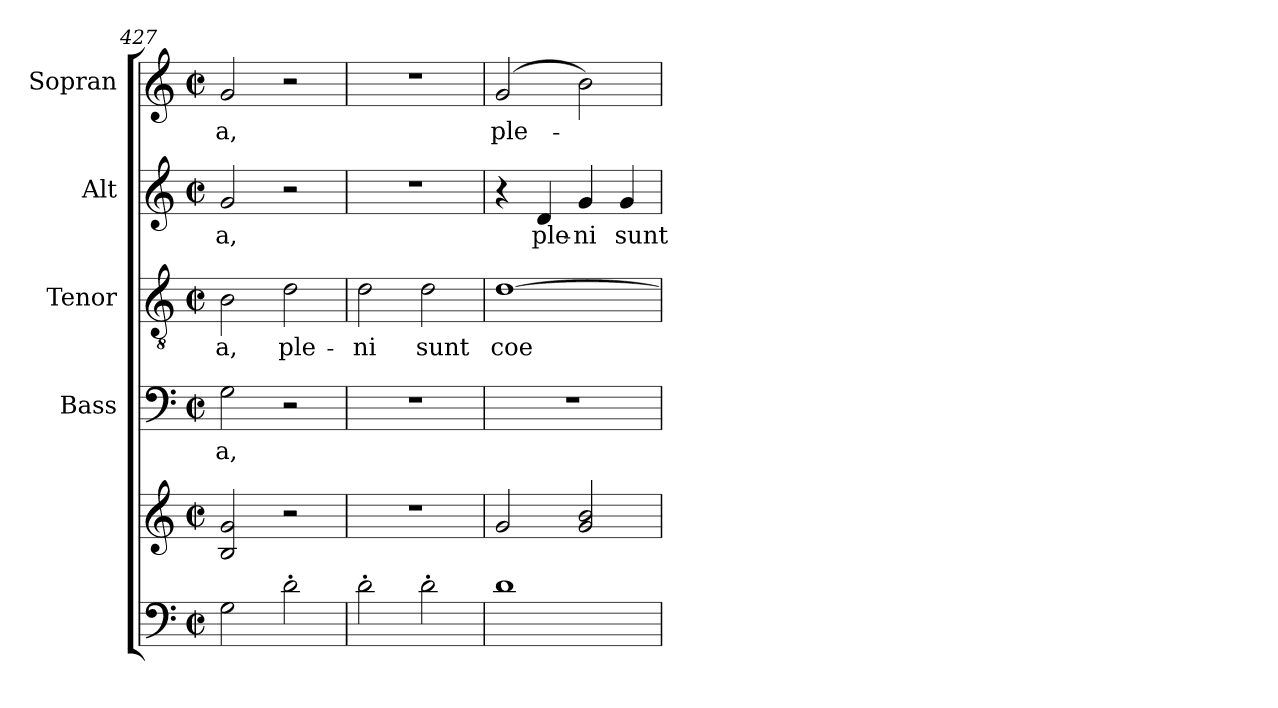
**kern	**kern	**kern	**text	**kern	**text	**kern	**text	**kern	**text
*part5	*part5	*part4	*part4	*part3	*part3	*part2	*part2	*part1	*part1
*staff6	*staff5	*staff4	*staff4	*staff3	*staff3	*staff2	*staff2	*staff1	*staff1
*	*	*I"Bass	*	*I"Tenor	*	*I"Alt	*	*I"Sopran	*
*	*	*I'B.	*	*I'T.	*	*I'A.	*	*I'S.	*
*clefF4	*clefG2	*clefF4	*	*clefGv2	*	*clefG2	*	*clefG2	*
*k[]	*k[]	*k[]	*	*k[]	*	*k[]	*	*k[]	*
*C:	*C:	*C:	*	*C:	*	*C:	*	*C:	*
*M2/2	*M2/2	*M2/2	*	*M2/2	*	*M2/2	*	*M2/2	*
*met(c|)	*met(c|)	*met(c|)	*	*met(c|)	*	*met(c|)	*	*met(c|)	*
=427	=427	=427	=427	=427	=427	=427	=427	=427	=427
!	!	!	!LO:LY:b	!	!LO:LY:b	!	!LO:LY:b	!	!LO:LY:b
2G\	2B/ 2g/	2G\	-a,	2B\	-a,	2g/	-a,	2g/	-a,
!	!	!	!	!	!LO:LY:b	!	!	!	!
2d'>\	2r	2r	.	2d\	ple-	2r	.	2r	.
=428	=428	=428	=428	=428	=428	=428	=428	=428	=428
!	!	!	!	!	!LO:LY:b	!	!	!	!
2d'>\	1r	1r	.	2d\	-ni	1r	.	1r	.
!	!	!	!	!	!LO:LY:b	!	!	!	!
2d'>\	.	.	.	2d\	sunt	.	.	.	.
=429	=429	=429	=429	=429	=429	=429	=429	=429	=429
!	!	!	!	!	!LO:LY:b	!	!	!	!LO:LY:b
1d	2g/	1r	.	[1d	coe-	4r	.	(2g/	ple-
!	!	!	!	!	!	!	!LO:LY:b	!	!
.	.	.	.	.	.	4d/	ple-	.	.
!	!	!	!	!	!	!	!LO:LY:b	!	!
.	2g/ 2b/	.	.	.	.	4g/	-ni	2b\)	.
!	!	!	!	!	!	!	!LO:LY:b	!	!
.	.	.	.	.	.	4g/	sunt	.	.
=	=	=	=	=	=	=	=	=	=
*-	*-	*-	*-	*-	*-	*-	*-	*-	*-
